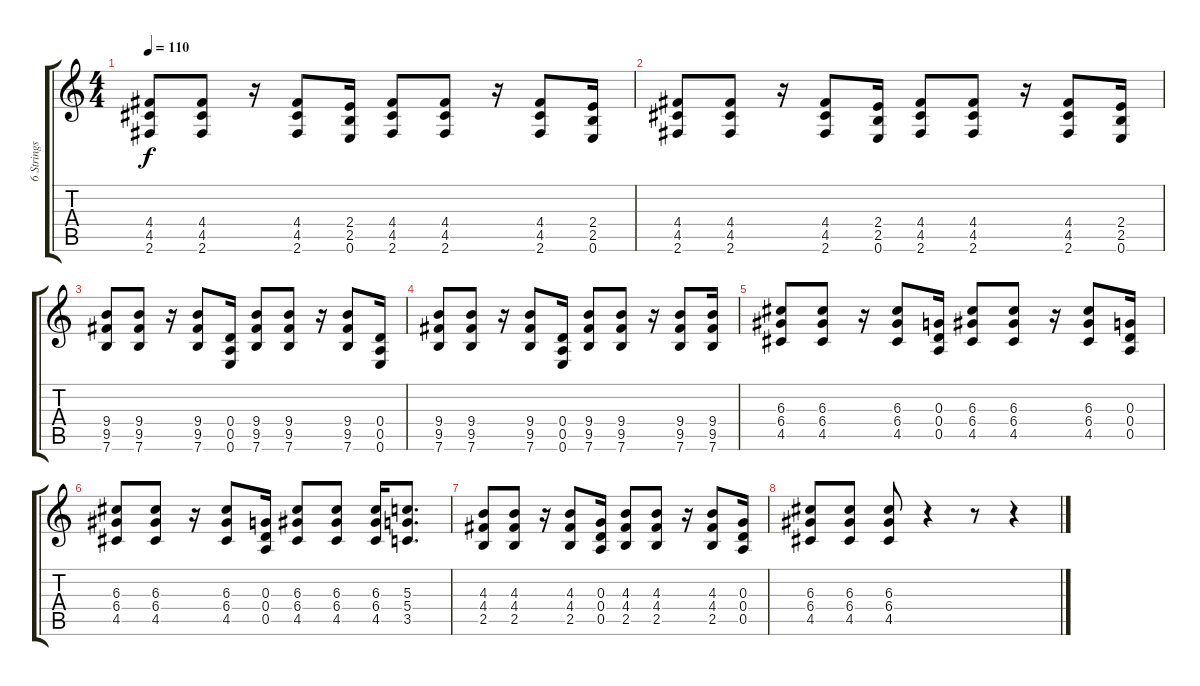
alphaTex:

\track ("6 Strings Electric Guitar " "6 Strings ") {instrument distortionguitar}
\staff {score tabs}
\tuning (E4 B3 G3 D3 A2 E2) {hide}
\ts (4 4)
\tempo 110
\clef g2
\ks c
(4.4 4.5 2.6).8{dy f} (4.4 4.5 2.6).8 r.16 (4.4 4.5 2.6).8 (2.4 2.5 0.6).16 (4.4 4.5 2.6).8 (4.4 4.5 2.6).8 r.16 (4.4 4.5 2.6).8 (2.4 2.5 0.6).16 |
(4.4 4.5 2.6).8 (4.4 4.5 2.6).8 r.16 (4.4 4.5 2.6).8 (2.4 2.5 0.6).16 (4.4 4.5 2.6).8 (4.4 4.5 2.6).8 r.16 (4.4 4.5 2.6).8 (2.4 2.5 0.6).16 |
(9.4 9.5 7.6).8 (9.4 9.5 7.6).8 r.16 (9.4 9.5 7.6).8 (0.4 0.5 0.6).16 (9.4 9.5 7.6).8 (9.4 9.5 7.6).8 r.16 (9.4 9.5 7.6).8 (0.4 0.5 0.6).16 |
(9.4 9.5 7.6).8 (9.4 9.5 7.6).8 r.16 (9.4 9.5 7.6).8 (0.4 0.5 0.6).16 (9.4 9.5 7.6).8 (9.4 9.5 7.6).8 r.16 (9.4 9.5 7.6).8 (9.4 9.5 7.6).16 |
(6.3 6.4 4.5).8 (6.3 6.4 4.5).8 r.16 (6.3 6.4 4.5).8 (0.3 0.4 0.5).16 (6.3 6.4 4.5).8 (6.3 6.4 4.5).8 r.16 (6.3 6.4 4.5).8 (0.3 0.4 0.5).16 |
(6.3 6.4 4.5).8 (6.3 6.4 4.5).8 r.16 (6.3 6.4 4.5).8 (0.3 0.4 0.5).16 (6.3 6.4 4.5).8 (6.3 6.4 4.5).8 (6.3 6.4 4.5).16 (5.3 5.4 3.5).8{d} |
(4.3 4.4 2.5).8 (4.3 4.4 2.5).8 r.16 (4.3 4.4 2.5).8 (0.3 0.4 0.5).16 (4.3 4.4 2.5).8 (4.3 4.4 2.5).8 r.16 (4.3 4.4 2.5).8 (0.3 0.4 0.5).16 |
(6.3 6.4 4.5).8 (6.3 6.4 4.5).8 (6.3 6.4 4.5).8 r.4 r.8 r.4
